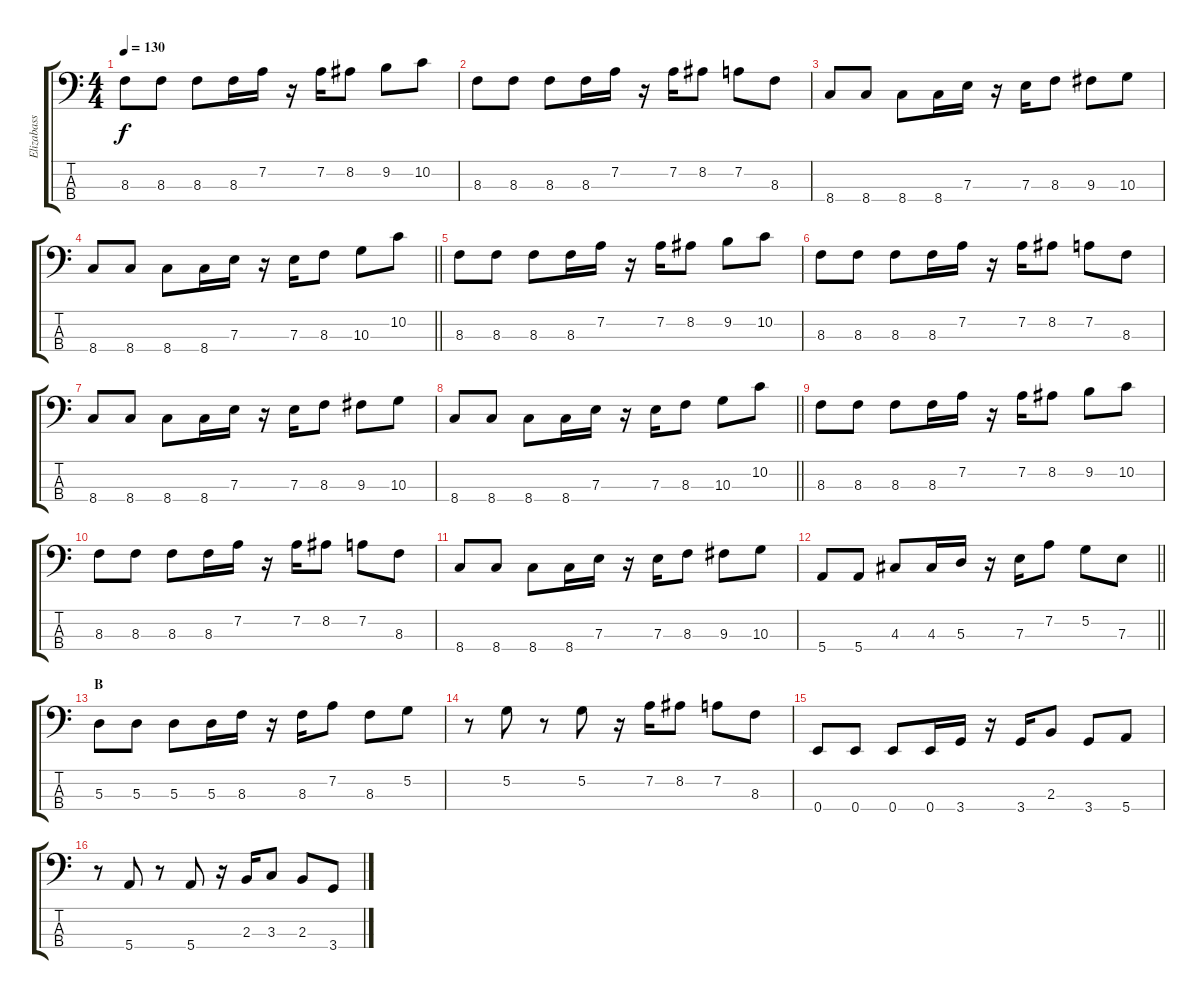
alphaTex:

\track ("Elizabass" "Elizabass") {instrument electricbassfinger}
\staff {score tabs}
\tuning (G2 D2 A1 E1) {hide}
\ts (4 4)
\tempo 130
\clef f4
\ks c
8.3.8{dy f} 8.3.8 8.3.8 8.3.16 7.2.16 r.16 7.2.16 8.2.8 9.2.8 10.2.8 |
8.3.8 8.3.8 8.3.8 8.3.16 7.2.16 r.16 7.2.16 8.2.8 7.2.8 8.3.8 |
8.4.8 8.4.8 8.4.8 8.4.16 7.3.16 r.16 7.3.16 8.3.8 9.3.8 10.3.8 |
\barLineRight lightlight
8.4.8 8.4.8 8.4.8 8.4.16 7.3.16 r.16 7.3.16 8.3.8 10.3.8 10.2.8 |
8.3.8 8.3.8 8.3.8 8.3.16 7.2.16 r.16 7.2.16 8.2.8 9.2.8 10.2.8 |
8.3.8 8.3.8 8.3.8 8.3.16 7.2.16 r.16 7.2.16 8.2.8 7.2.8 8.3.8 |
8.4.8 8.4.8 8.4.8 8.4.16 7.3.16 r.16 7.3.16 8.3.8 9.3.8 10.3.8 |
\barLineRight lightlight
8.4.8 8.4.8 8.4.8 8.4.16 7.3.16 r.16 7.3.16 8.3.8 10.3.8 10.2.8 |
8.3.8 8.3.8 8.3.8 8.3.16 7.2.16 r.16 7.2.16 8.2.8 9.2.8 10.2.8 |
8.3.8 8.3.8 8.3.8 8.3.16 7.2.16 r.16 7.2.16 8.2.8 7.2.8 8.3.8 |
8.4.8 8.4.8 8.4.8 8.4.16 7.3.16 r.16 7.3.16 8.3.8 9.3.8 10.3.8 |
\barLineRight lightlight
5.4.8 5.4.8 4.3.8 4.3.16 5.3.16 r.16 7.3.16 7.2.8 5.2.8 7.3.8 |
\section ("" "B")
5.3.8 5.3.8 5.3.8 5.3.16 8.3.16 r.16 8.3.16 7.2.8 8.3.8 5.2.8 |
r.8 5.2.8 r.8 5.2.8 r.16 7.2.16 8.2.8 7.2.8 8.3.8 |
0.4.8 0.4.8 0.4.8 0.4.16 3.4.16 r.16 3.4.16 2.3.8 3.4.8 5.4.8 |
r.8 5.4.8 r.8 5.4.8 r.16 2.3.16 3.3.8 2.3.8 3.4.8
